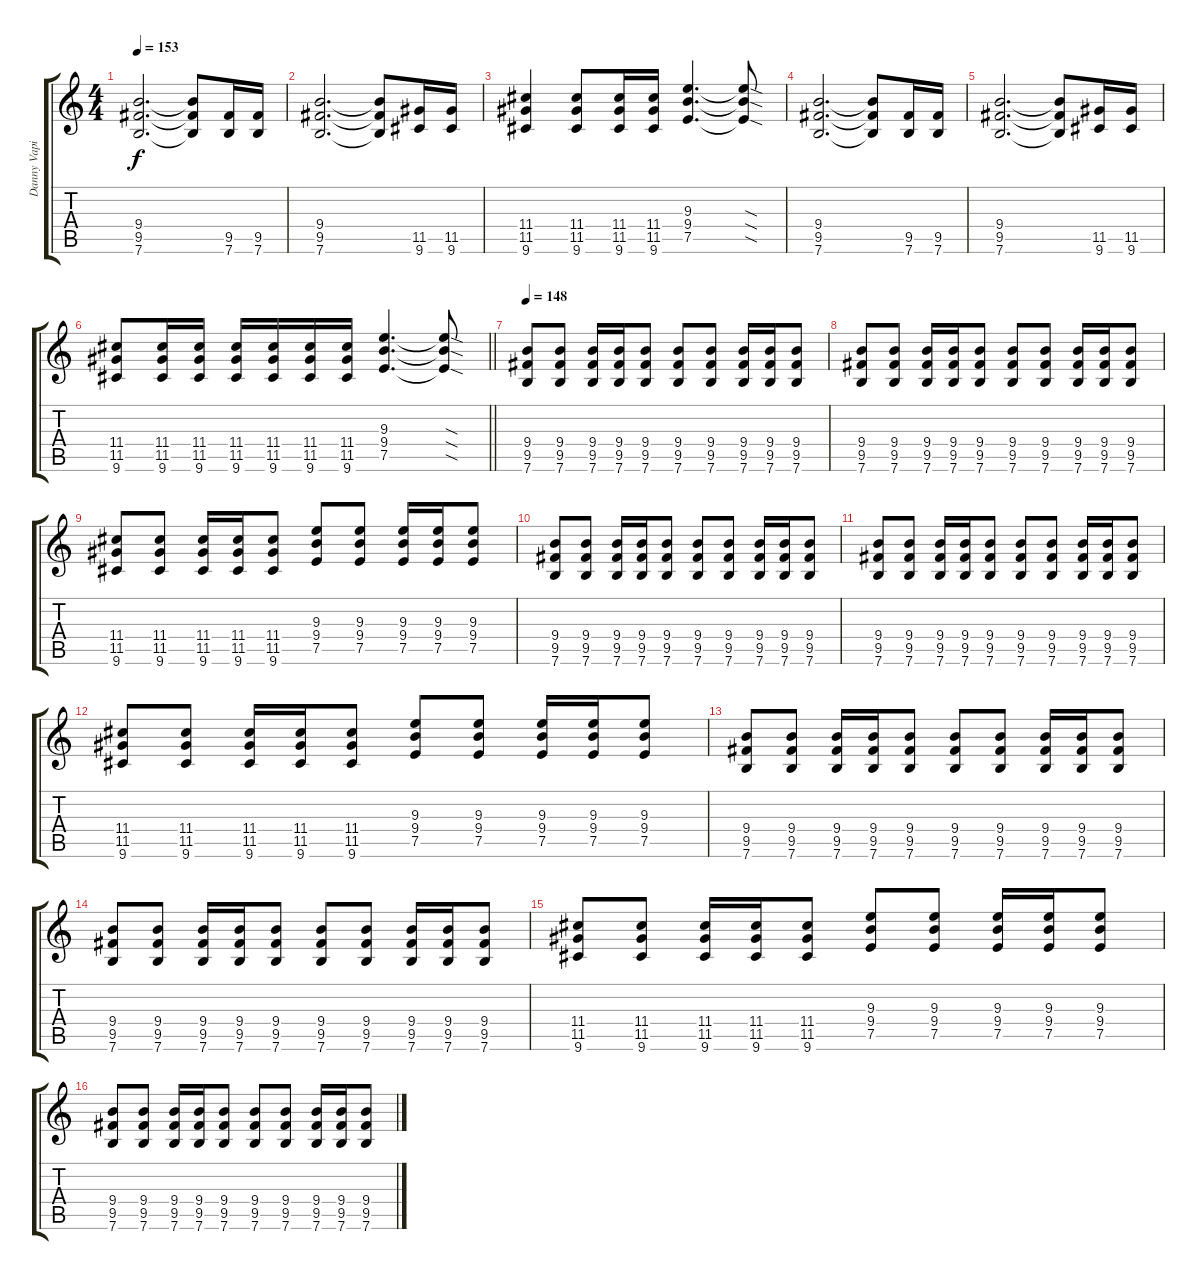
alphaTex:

\track ("Danny Vapid" "Danny Vapi") {instrument distortionguitar}
\staff {score tabs}
\tuning (E4 B3 G3 D3 A2 E2) {hide}
\ts (4 4)
\section ("" "")
\tempo 153
\clef g2
\ks c
(9.4 9.5 7.6).2{d dy f} (9.4{t} 9.5{t} 7.6{t}).8 (9.5 7.6).16 (9.5 7.6).16 |
(9.4 9.5 7.6).2{d} (9.4{t} 9.5{t} 7.6{t}).8 (11.5 9.6).16 (11.5 9.6).16 |
(11.4 11.5 9.6).4 (11.4 11.5 9.6).8 (11.4 11.5 9.6).16 (11.4 11.5 9.6).16 (9.3 9.4 7.5).4{d} (9.3{sod t} 9.4{sod t} 7.5{sod t}).8 |
(9.4 9.5 7.6).2{d} (9.4{t} 9.5{t} 7.6{t}).8 (9.5 7.6).16 (9.5 7.6).16 |
(9.4 9.5 7.6).2{d} (9.4{t} 9.5{t} 7.6{t}).8 (11.5 9.6).16 (11.5 9.6).16 |
\barLineRight lightlight
(11.4 11.5 9.6).8 (11.4 11.5 9.6).16 (11.4 11.5 9.6).16 (11.4 11.5 9.6).16 (11.4 11.5 9.6).16 (11.4 11.5 9.6).16 (11.4 11.5 9.6).16 (9.3 9.4 7.5).4{d} (9.3{sod t} 9.4{sod t} 7.5{sod t}).8 |
\section ("" "")
\tempo 148
(9.4 9.5 7.6).8 (9.4 9.5 7.6).8 (9.4 9.5 7.6).16 (9.4 9.5 7.6).16 (9.4 9.5 7.6).8 (9.4 9.5 7.6).8 (9.4 9.5 7.6).8 (9.4 9.5 7.6).16 (9.4 9.5 7.6).16 (9.4 9.5 7.6).8 |
(9.4 9.5 7.6).8 (9.4 9.5 7.6).8 (9.4 9.5 7.6).16 (9.4 9.5 7.6).16 (9.4 9.5 7.6).8 (9.4 9.5 7.6).8 (9.4 9.5 7.6).8 (9.4 9.5 7.6).16 (9.4 9.5 7.6).16 (9.4 9.5 7.6).8 |
(11.4 11.5 9.6).8 (11.4 11.5 9.6).8 (11.4 11.5 9.6).16 (11.4 11.5 9.6).16 (11.4 11.5 9.6).8 (9.3 9.4 7.5).8 (9.3 9.4 7.5).8 (9.3 9.4 7.5).16 (9.3 9.4 7.5).16 (9.3 9.4 7.5).8 |
(9.4 9.5 7.6).8 (9.4 9.5 7.6).8 (9.4 9.5 7.6).16 (9.4 9.5 7.6).16 (9.4 9.5 7.6).8 (9.4 9.5 7.6).8 (9.4 9.5 7.6).8 (9.4 9.5 7.6).16 (9.4 9.5 7.6).16 (9.4 9.5 7.6).8 |
(9.4 9.5 7.6).8 (9.4 9.5 7.6).8 (9.4 9.5 7.6).16 (9.4 9.5 7.6).16 (9.4 9.5 7.6).8 (9.4 9.5 7.6).8 (9.4 9.5 7.6).8 (9.4 9.5 7.6).16 (9.4 9.5 7.6).16 (9.4 9.5 7.6).8 |
(11.4 11.5 9.6).8 (11.4 11.5 9.6).8 (11.4 11.5 9.6).16 (11.4 11.5 9.6).16 (11.4 11.5 9.6).8 (9.3 9.4 7.5).8 (9.3 9.4 7.5).8 (9.3 9.4 7.5).16 (9.3 9.4 7.5).16 (9.3 9.4 7.5).8 |
(9.4 9.5 7.6).8 (9.4 9.5 7.6).8 (9.4 9.5 7.6).16 (9.4 9.5 7.6).16 (9.4 9.5 7.6).8 (9.4 9.5 7.6).8 (9.4 9.5 7.6).8 (9.4 9.5 7.6).16 (9.4 9.5 7.6).16 (9.4 9.5 7.6).8 |
(9.4 9.5 7.6).8 (9.4 9.5 7.6).8 (9.4 9.5 7.6).16 (9.4 9.5 7.6).16 (9.4 9.5 7.6).8 (9.4 9.5 7.6).8 (9.4 9.5 7.6).8 (9.4 9.5 7.6).16 (9.4 9.5 7.6).16 (9.4 9.5 7.6).8 |
(11.4 11.5 9.6).8 (11.4 11.5 9.6).8 (11.4 11.5 9.6).16 (11.4 11.5 9.6).16 (11.4 11.5 9.6).8 (9.3 9.4 7.5).8 (9.3 9.4 7.5).8 (9.3 9.4 7.5).16 (9.3 9.4 7.5).16 (9.3 9.4 7.5).8 |
(9.4 9.5 7.6).8 (9.4 9.5 7.6).8 (9.4 9.5 7.6).16 (9.4 9.5 7.6).16 (9.4 9.5 7.6).8 (9.4 9.5 7.6).8 (9.4 9.5 7.6).8 (9.4 9.5 7.6).16 (9.4 9.5 7.6).16 (9.4 9.5 7.6).8
